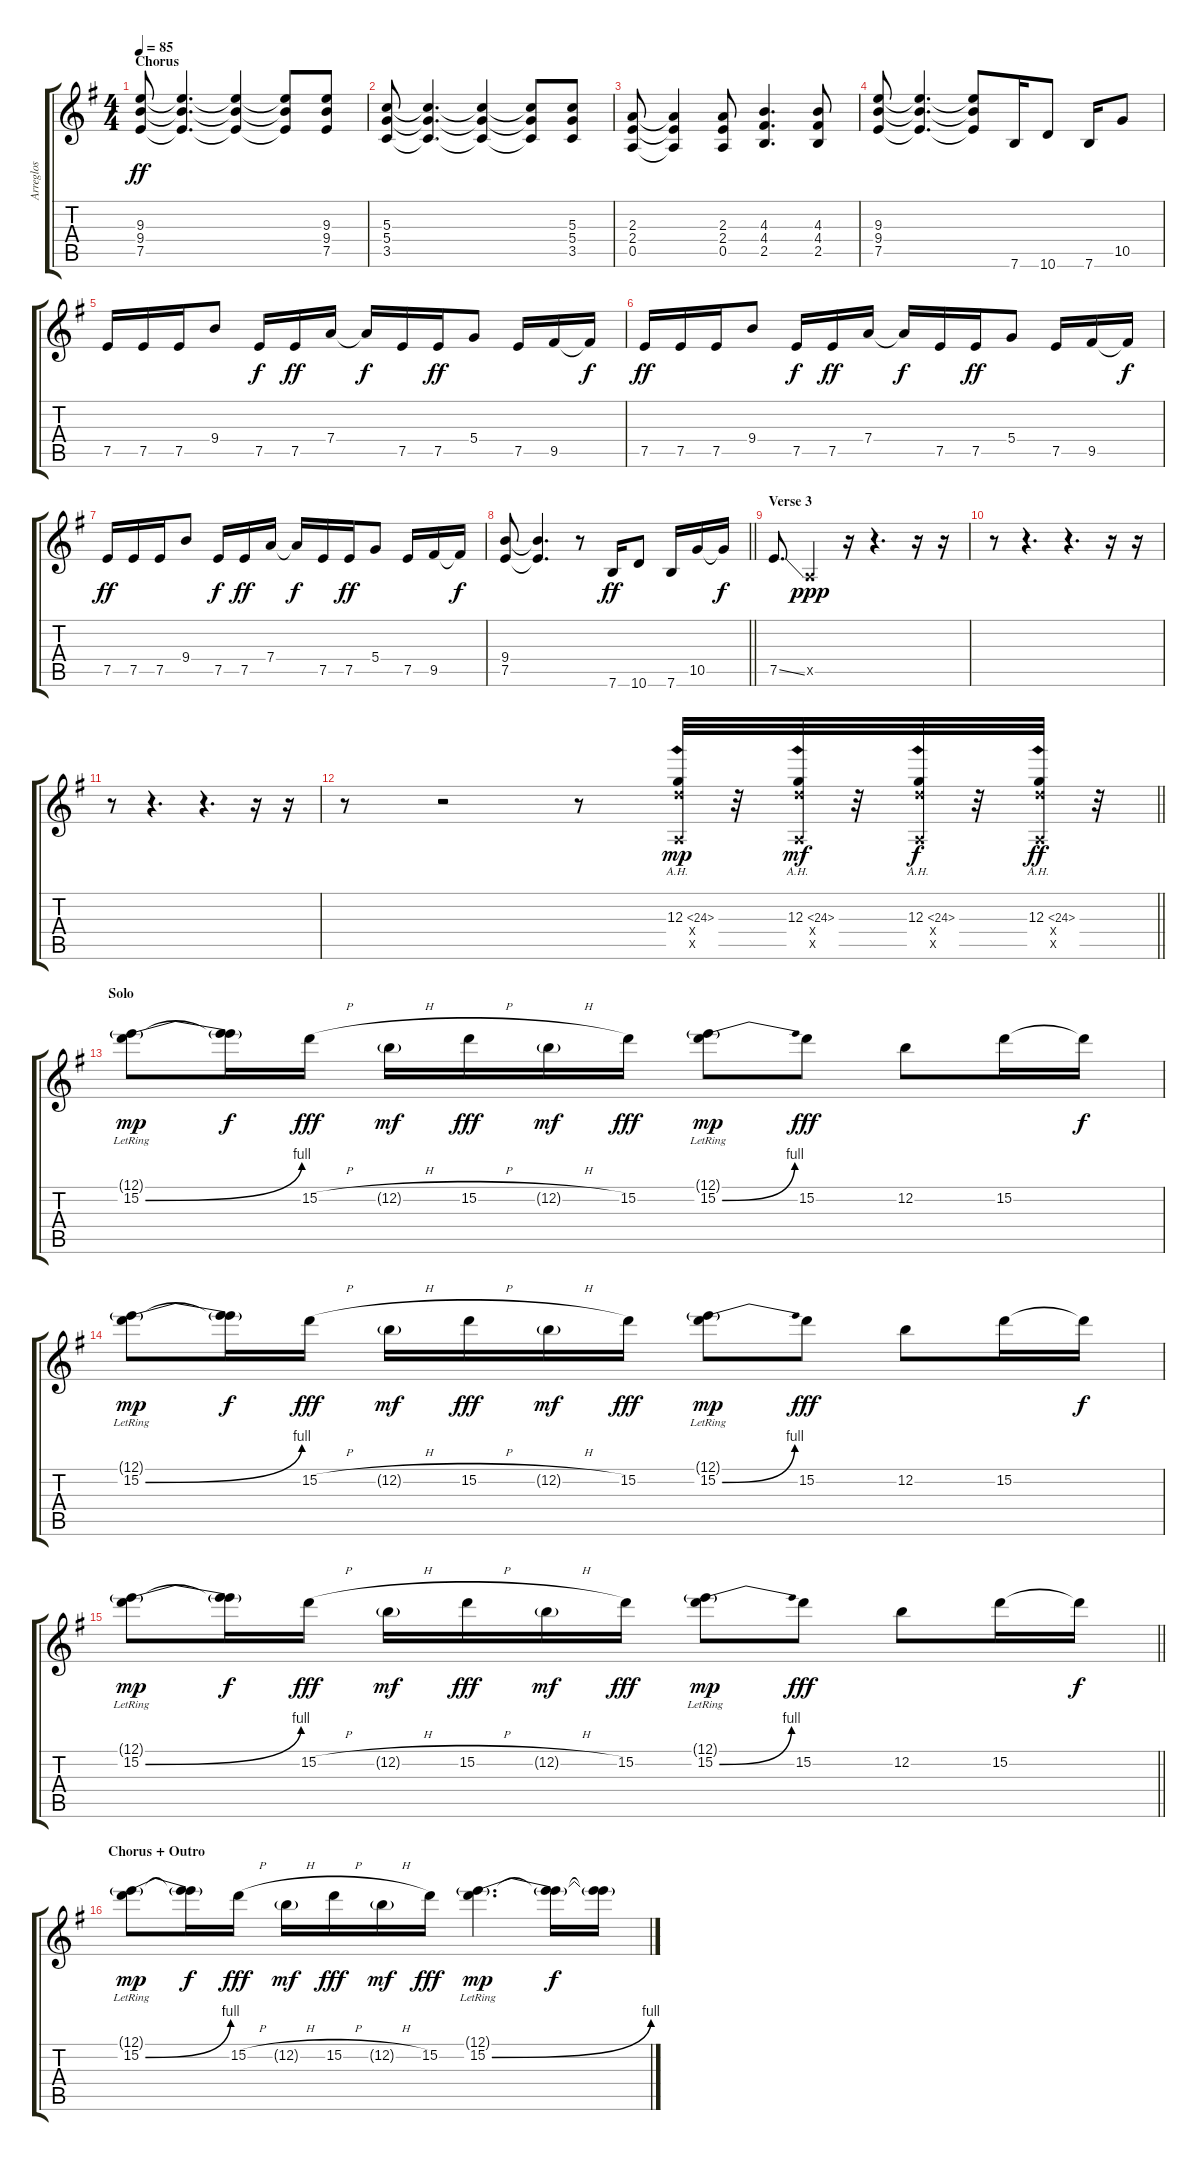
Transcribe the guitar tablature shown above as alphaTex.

\track ("Arreglos" "Arreglos") {instrument overdrivenguitar}
\staff {score tabs}
\tuning (E4 B3 G3 D3 A2 E2) {hide}
\ts (4 4)
\section ("" "Chorus")
\tempo 85
\clef g2
\ks g
(9.3 9.4 7.5).8{dy ff} (9.3{t} 9.4{t} 7.5{t}).4{d} (9.3{t} 9.4{t} 7.5{t}).4 (9.3{t} 9.4{t} 7.5{t}).8 (9.3 9.4 7.5).8 |
(5.3 5.4 3.5).8 (5.3{t} 5.4{t} 3.5{t}).4{d} (5.3{t} 5.4{t} 3.5{t}).4 (5.3{t} 5.4{t} 3.5{t}).8 (5.3 5.4 3.5).8 |
(2.3 2.4 0.5).8 (2.3{t} 2.4{t} 0.5{t}).4 (2.3 2.4 0.5).8 (4.3 4.4 2.5).4{d} (4.3 4.4 2.5).8 |
(9.3 9.4 7.5).8 (9.3{t} 9.4{t} 7.5{t}).4{d} (9.3{t} 9.4{t} 7.5{t}).8 7.6.16 10.6.8 7.6.16 10.5.8 |
7.5.16 7.5.16 7.5.16 9.4.8 7.5.16{dy f} 7.5.16{dy ff} 7.4.16 7.4{t}.16{dy f} 7.5.16 7.5.16{dy ff} 5.4.8 7.5.16 9.5.16 9.5{t}.16{dy f} |
7.5.16{dy ff} 7.5.16 7.5.16 9.4.8 7.5.16{dy f} 7.5.16{dy ff} 7.4.16 7.4{t}.16{dy f} 7.5.16 7.5.16{dy ff} 5.4.8 7.5.16 9.5.16 9.5{t}.16{dy f} |
7.5.16{dy ff} 7.5.16 7.5.16 9.4.8 7.5.16{dy f} 7.5.16{dy ff} 7.4.16 7.4{t}.16{dy f} 7.5.16 7.5.16{dy ff} 5.4.8 7.5.16 9.5.16 9.5{t}.16{dy f} |
\barLineRight lightlight
(9.4 7.5).8 (9.4{t} 7.5{t}).4{d} r.8 7.6.16{dy ff} 10.6.8 7.6.16 10.5.16 10.5{t}.16{dy f} |
\section ("" "Verse 3")
7.5{ss}.8{d} 0.5{x}.4{dy ppp} r.16 r.4{d} r.16 r.16 |
r.8 r.4{d} r.4{d} r.16 r.16 |
r.8 r.4{d} r.4{d} r.16 r.16 |
\barLineRight lightlight
r.8 r.2 r.8 (12.3{ah 12} 12.4{x} 0.5{x}).32{dy mp} r.32 (12.3{ah 12} 12.4{x} 0.5{x}).32{dy mf} r.32 (12.3{ah 12} 12.4{x} 0.5{x}).32{dy f} r.32 (12.3{ah 12} 12.4{x} 0.5{x}).32{dy ff} r.32 |
\section ("" "Solo")
(12.1{g lr} 15.2{be (bend 0 0 60 4)}).8{dy mp} (12.1{t} 15.2{t}).16{dy f} 15.2{h}.16{dy fff} 12.2{h g}.16{dy mf} 15.2{h}.16{dy fff} 12.2{h g}.16{dy mf} 15.2.16{dy fff} (12.1{g lr} 15.2{be (bend 0 0 60 4)}).8{dy mp} 15.2.8{dy fff} 12.2.8 15.2.16 15.2{t}.16{dy f} |
(12.1{g lr} 15.2{be (bend 0 0 60 4)}).8{dy mp} (12.1{t} 15.2{t}).16{dy f} 15.2{h}.16{dy fff} 12.2{h g}.16{dy mf} 15.2{h}.16{dy fff} 12.2{h g}.16{dy mf} 15.2.16{dy fff} (12.1{g lr} 15.2{be (bend 0 0 60 4)}).8{dy mp} 15.2.8{dy fff} 12.2.8 15.2.16 15.2{t}.16{dy f} |
\barLineRight lightlight
(12.1{g lr} 15.2{be (bend 0 0 60 4)}).8{dy mp} (12.1{t} 15.2{t}).16{dy f} 15.2{h}.16{dy fff} 12.2{h g}.16{dy mf} 15.2{h}.16{dy fff} 12.2{h g}.16{dy mf} 15.2.16{dy fff} (12.1{g lr} 15.2{be (bend 0 0 60 4)}).8{dy mp} 15.2.8{dy fff} 12.2.8 15.2.16 15.2{t}.16{dy f} |
\section ("" "Chorus + Outro")
(12.1{g lr} 15.2{be (bend 0 0 60 4)}).8{dy mp} (12.1{t} 15.2{t}).16{dy f} 15.2{h}.16{dy fff} 12.2{h g}.16{dy mf} 15.2{h}.16{dy fff} 12.2{h g}.16{dy mf} 15.2.16{dy fff} (12.1{g lr} 15.2{be (bend 0 0 60 4)}).4{d dy mp} (12.1{t} 15.2{t}).16{dy f} (12.1{t} 15.2{t}).16
